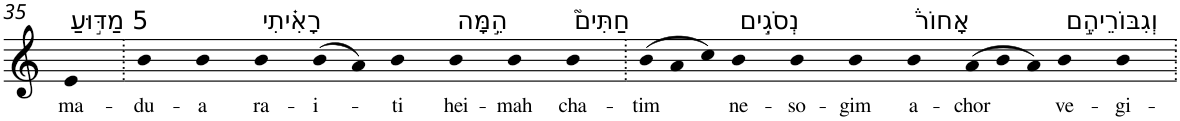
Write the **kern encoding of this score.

**kern	**text
*part1	*part1
*staff1	*staff1
*I"Piano	*
*I'Pno	*
!!LO:PB:g=z
*clefG2	*
*k[]	*
=35	=35
!LO:TX:a:t=5 מַדּ֣וּעַ	!
!	!LO:LY:b
4e	ma-
=36.	=36.
!	!LO:LY:b
4b	-du-
!	!LO:LY:b
4b	-a
!LO:TX:a:t=רָאִ֗יתִי	!
!	!LO:LY:b
4b	ra-
!	!LO:LY:b
(>8b	-i-
8a)	.
!	!LO:LY:b
4b	-ti
!LO:TX:a:t=הֵ֣מָּה	!
!	!LO:LY:b
4b	hei-
!	!LO:LY:b
4b	-mah
!LO:TX:a:t=חַתִּים֮	!
!	!LO:LY:b
4b	cha-
=37.	=37.
*Xtuplet	*
!	!LO:LY:b
(>12b	-tim
12a	.
12cc)	.
!LO:TX:a:t=נְסֹגִ֣ים	!
!	!LO:LY:b
4b	ne-
!	!LO:LY:b
4b	-so-
!	!LO:LY:b
4b	-gim
!LO:TX:a:t=אָחוֹר֒	!
!	!LO:LY:b
4b	a-
!	!LO:LY:b
(>12a	-chor
12b	.
12a)	.
!LO:TX:a:t=וְגִבּוֹרֵיהֶ֣ם	!
!	!LO:LY:b
4b	ve-
!	!LO:LY:b
4b	-gi-
=.	=.
*-	*-
